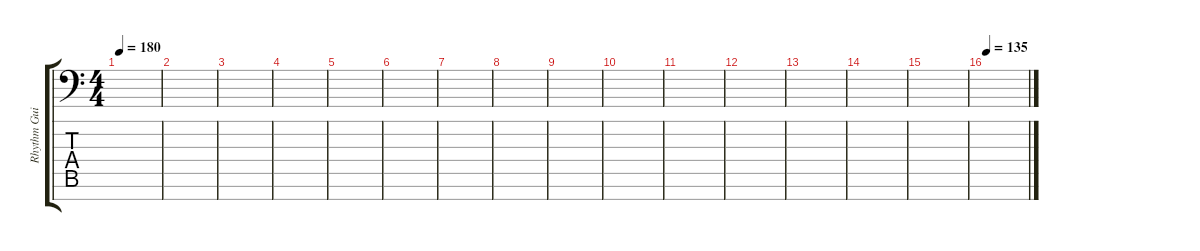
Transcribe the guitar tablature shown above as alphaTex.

\track ("Rhythm Guitar" "Rhythm Gui") {instrument overdrivenguitar}
\staff {score tabs}
\tuning (E4 B3 G3 D3 A2 E2 C-1) {hide}
\ts (4 4)
\tempo 180
\clef f4
\ks c
|
|
|
|
|
|
|
|
|
|
|
|
|
|
|
\tempo 135
